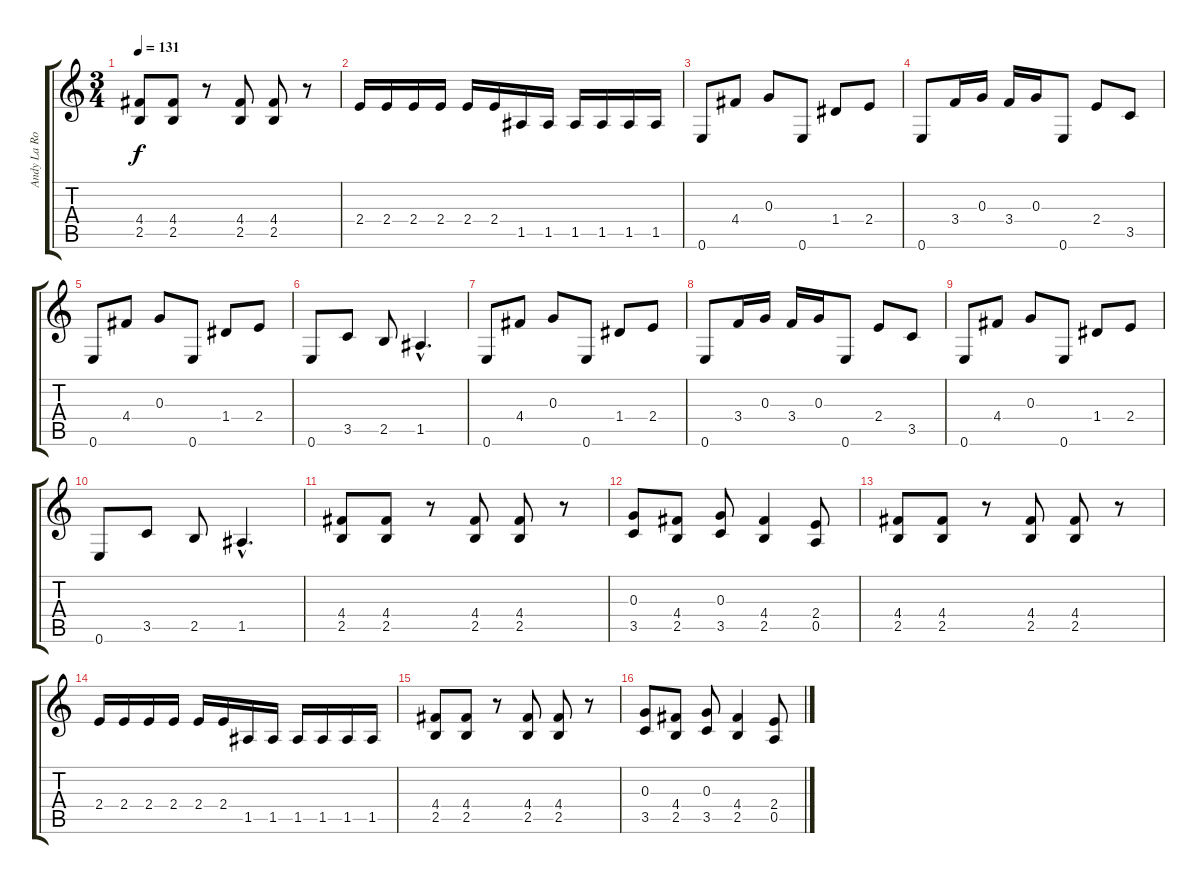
\track ("Andy La Rocque" "Andy La Ro") {instrument overdrivenguitar}
\staff {score tabs}
\tuning (E4 B3 G3 D3 A2 E2) {hide}
\ts (3 4)
\tempo 131
\clef g2
\ks c
(4.4 2.5).8{dy f} (4.4 2.5).8 r.8 (4.4 2.5).8 (4.4 2.5).8 r.8 |
2.4.16 2.4.16 2.4.16 2.4.16 2.4.16 2.4.16 1.5.16 1.5.16 1.5.16 1.5.16 1.5.16 1.5.16 |
0.6.8 4.4.8 0.3.8 0.6.8 1.4.8 2.4.8 |
0.6.8 3.4.16 0.3.16 3.4.16 0.3.16 0.6.8 2.4.8 3.5.8 |
0.6.8 4.4.8 0.3.8 0.6.8 1.4.8 2.4.8 |
0.6.8 3.5.8 2.5.8 1.5{hac}.4{d} |
0.6.8 4.4.8 0.3.8 0.6.8 1.4.8 2.4.8 |
0.6.8 3.4.16 0.3.16 3.4.16 0.3.16 0.6.8 2.4.8 3.5.8 |
0.6.8 4.4.8 0.3.8 0.6.8 1.4.8 2.4.8 |
0.6.8 3.5.8 2.5.8 1.5{hac}.4{d} |
(4.4 2.5).8 (4.4 2.5).8 r.8 (4.4 2.5).8 (4.4 2.5).8 r.8 |
(0.3 3.5).8 (4.4 2.5).8 (0.3 3.5).8 (4.4 2.5).4 (2.4 0.5).8 |
(4.4 2.5).8 (4.4 2.5).8 r.8 (4.4 2.5).8 (4.4 2.5).8 r.8 |
2.4.16 2.4.16 2.4.16 2.4.16 2.4.16 2.4.16 1.5.16 1.5.16 1.5.16 1.5.16 1.5.16 1.5.16 |
(4.4 2.5).8 (4.4 2.5).8 r.8 (4.4 2.5).8 (4.4 2.5).8 r.8 |
(0.3 3.5).8 (4.4 2.5).8 (0.3 3.5).8 (4.4 2.5).4 (2.4 0.5).8
